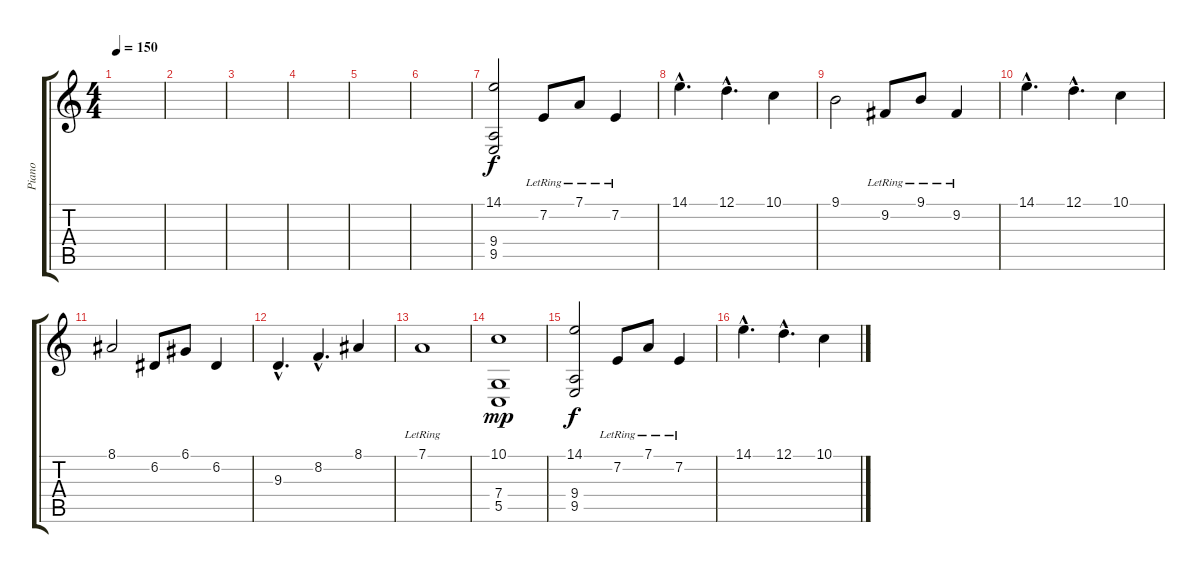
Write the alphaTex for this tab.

\track ("Piano" "Piano") {instrument electricgrandpiano}
\staff {score tabs}
\tuning (D4 A3 F3 C3 G2 D2) {hide}
\ts (4 4)
\tempo 150
\clef g2
\ks c
|
|
|
|
|
|
(14.1 9.4 9.5).2 7.2{lr}.8 7.1{lr}.8 7.2{lr}.4 |
14.1{hac}.4{d} 12.1{hac}.4{d} 10.1.4 |
9.1.2 9.2{lr}.8 9.1{lr}.8 9.2{lr}.4 |
14.1{hac}.4{d} 12.1{hac}.4{d} 10.1.4 |
8.1.2 6.2.8 6.1.8 6.2.4 |
9.3{hac}.4{d} 8.2{hac}.4{d} 8.1.4 |
7.1{lr}.1 |
(10.1 7.4 5.5).1{dy mp} |
(14.1 9.4 9.5).2{dy f} 7.2{lr}.8 7.1{lr}.8 7.2{lr}.4 |
14.1{hac}.4{d} 12.1{hac}.4{d} 10.1.4
